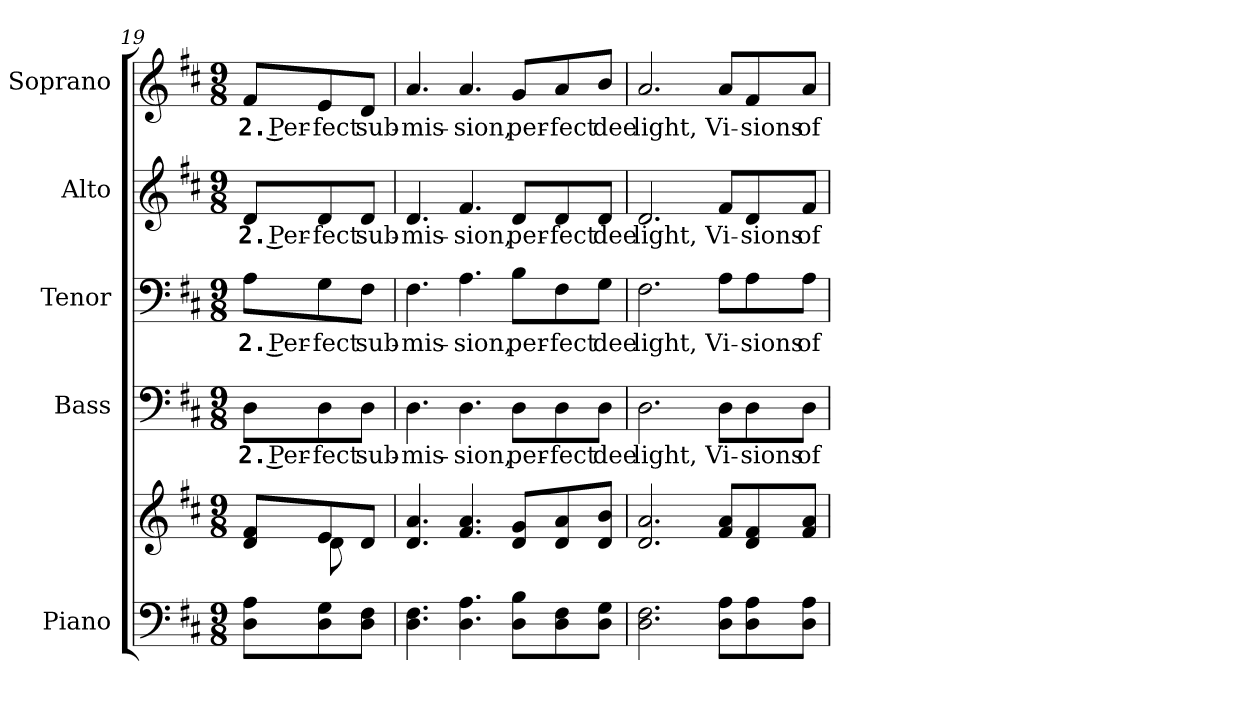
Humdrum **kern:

**kern	**kern	**kern	**text	**kern	**text	**kern	**text	**kern	**text
*part5	*part5	*part4	*part4	*part3	*part3	*part2	*part2	*part1	*part1
*staff6	*staff5	*staff4	*staff4	*staff3	*staff3	*staff2	*staff2	*staff1	*staff1
*I"Piano	*	*I"Bass	*	*I"Tenor	*	*I"Alto	*	*I"Soprano	*
*I'Pno.	*	*I'B.	*	*I'T.	*	*I'A.	*	*I'S.	*
!!LO:PB:g=z
*clefF4	*clefG2	*clefF4	*	*clefF4	*	*clefG2	*	*clefG2	*
*k[f#c#]	*k[f#c#]	*k[f#c#]	*	*k[f#c#]	*	*k[f#c#]	*	*k[f#c#]	*
*D:	*D:	*D:	*	*D:	*	*D:	*	*D:	*
*M9/8	*M9/8	*M9/8	*	*M9/8	*	*M9/8	*	*M9/8	*
=19	=19	=19	=19	=19	=19	=19	=19	=19	=19
*	*^	*	*	*	*	*	*	*	*
!	!	!	!	!LO:LY:b:color=#000000	!	!	!	!	!	!
!	!	!	!	!	!	!LO:LY:b:color=#000000	!	!	!	!
!	!	!	!	!	!	!	!	!LO:LY:b:color=#000000	!	!
!	!	!	!	!	!	!	!	!	!	!LO:LY:b:color=#000000
8Di\ 8Ai\L	8di/ 8f#i/L	8ryy	8Di\L	2. Per-	8Ai\L	2. Per-	8di/L	2. Per-	8f#i/L	2. Per-
!	!	!	!	!LO:LY:b:color=#000000	!	!	!	!	!	!
!	!	!	!	!	!	!LO:LY:b:color=#000000	!	!	!	!
!	!	!	!	!	!	!	!	!LO:LY:b:color=#000000	!	!
!	!	!	!	!	!	!	!	!	!	!LO:LY:b:color=#000000
8Di\ 8Gi\	8ei/	8di\	8Di\	-fect	8Gi\	-fect	8di/	-fect	8ei/	-fect
!	!	!	!	!LO:LY:b:color=#000000	!	!	!	!	!	!
!	!	!	!	!	!	!LO:LY:b:color=#000000	!	!	!	!
!	!	!	!	!	!	!	!	!LO:LY:b:color=#000000	!	!
!	!	!	!	!	!	!	!	!	!	!LO:LY:b:color=#000000
8Di\ 8F#i\J	8di/J	8ryy	8Di\J	sub-	8F#i\J	sub-	8di/J	sub-	8di/J	sub-
*	*v	*v	*	*	*	*	*	*	*	*
=20	=20	=20	=20	=20	=20	=20	=20	=20	=20
*	*^	*	*	*	*	*	*	*	*
!	!	!	!	!LO:LY:b:color=#000000	!	!	!	!	!	!
*	*v	*v	*	*	*	*	*	*	*	*
*	*^	*	*	*	*	*	*	*	*
!	!	!	!	!	!	!LO:LY:b:color=#000000	!	!	!	!
*	*v	*v	*	*	*	*	*	*	*	*
*	*^	*	*	*	*	*	*	*	*
!	!	!	!	!	!	!	!	!LO:LY:b:color=#000000	!	!
*	*v	*v	*	*	*	*	*	*	*	*
*	*^	*	*	*	*	*	*	*	*
!	!	!	!	!	!	!	!	!	!	!LO:LY:b:color=#000000
*	*v	*v	*	*	*	*	*	*	*	*
4.Di\ 4.F#i	4.di/ 4.ai	4.Di\	-mis-	4.F#i\	-mis-	4.di/	-mis-	4.ai/	-mis-
!	!	!	!LO:LY:b:color=#000000	!	!	!	!	!	!
!	!	!	!	!	!LO:LY:b:color=#000000	!	!	!	!
!	!	!	!	!	!	!	!LO:LY:b:color=#000000	!	!
!	!	!	!	!	!	!	!	!	!LO:LY:b:color=#000000
4.Di\ 4.Ai	4.f#i/ 4.ai	4.Di\	-sion,	4.Ai\	-sion,	4.f#i/	-sion,	4.ai/	-sion,
!	!	!	!LO:LY:b:color=#000000	!	!	!	!	!	!
!	!	!	!	!	!LO:LY:b:color=#000000	!	!	!	!
!	!	!	!	!	!	!	!LO:LY:b:color=#000000	!	!
!	!	!	!	!	!	!	!	!	!LO:LY:b:color=#000000
8Di\ 8Bi\L	8di/ 8gi/L	8Di\L	per-	8Bi\L	per-	8di/L	per-	8gi/L	per-
!	!	!	!LO:LY:b:color=#000000	!	!	!	!	!	!
!	!	!	!	!	!LO:LY:b:color=#000000	!	!	!	!
!	!	!	!	!	!	!	!LO:LY:b:color=#000000	!	!
!	!	!	!	!	!	!	!	!	!LO:LY:b:color=#000000
8Di\ 8F#i\	8di/ 8ai/	8Di\	-fect	8F#i\	-fect	8di/	-fect	8ai/	-fect
!	!	!	!LO:LY:b:color=#000000	!	!	!	!	!	!
!	!	!	!	!	!LO:LY:b:color=#000000	!	!	!	!
!	!	!	!	!	!	!	!LO:LY:b:color=#000000	!	!
!	!	!	!	!	!	!	!	!	!LO:LY:b:color=#000000
8Di\ 8Gi\J	8di/ 8bi/J	8Di\J	dee	8Gi\J	dee	8di/J	dee	8bi/J	dee
!!LO:PB:g=z
=21	=21	=21	=21	=21	=21	=21	=21	=21	=21
!	!	!	!LO:LY:b:color=#000000	!	!	!	!	!	!
!	!	!	!	!	!LO:LY:b:color=#000000	!	!	!	!
!	!	!	!	!	!	!	!LO:LY:b:color=#000000	!	!
!	!	!	!	!	!	!	!	!	!LO:LY:b:color=#000000
2.Di\ 2.F#i	2.di/ 2.ai	2.Di\	light,	2.F#i\	light,	2.di/	light,	2.ai/	light,
!	!	!	!LO:LY:b:color=#000000	!	!	!	!	!	!
!	!	!	!	!	!LO:LY:b:color=#000000	!	!	!	!
!	!	!	!	!	!	!	!LO:LY:b:color=#000000	!	!
!	!	!	!	!	!	!	!	!	!LO:LY:b:color=#000000
8Di\ 8Ai\L	8f#i/ 8ai/L	8Di\L	Vi-	8Ai\L	Vi-	8f#i/L	Vi-	8ai/L	Vi-
!	!	!	!LO:LY:b:color=#000000	!	!	!	!	!	!
!	!	!	!	!	!LO:LY:b:color=#000000	!	!	!	!
!	!	!	!	!	!	!	!LO:LY:b:color=#000000	!	!
!	!	!	!	!	!	!	!	!	!LO:LY:b:color=#000000
8Di\ 8Ai\	8di/ 8f#i/	8Di\	-sions	8Ai\	-sions	8di/	-sions	8f#i/	-sions
!	!	!	!LO:LY:b:color=#000000	!	!	!	!	!	!
!	!	!	!	!	!LO:LY:b:color=#000000	!	!	!	!
!	!	!	!	!	!	!	!LO:LY:b:color=#000000	!	!
!	!	!	!	!	!	!	!	!	!LO:LY:b:color=#000000
8Di\ 8Ai\J	8f#i/ 8ai/J	8Di\J	of	8Ai\J	of	8f#i/J	of	8ai/J	of
=	=	=	=	=	=	=	=	=	=
*-	*-	*-	*-	*-	*-	*-	*-	*-	*-
